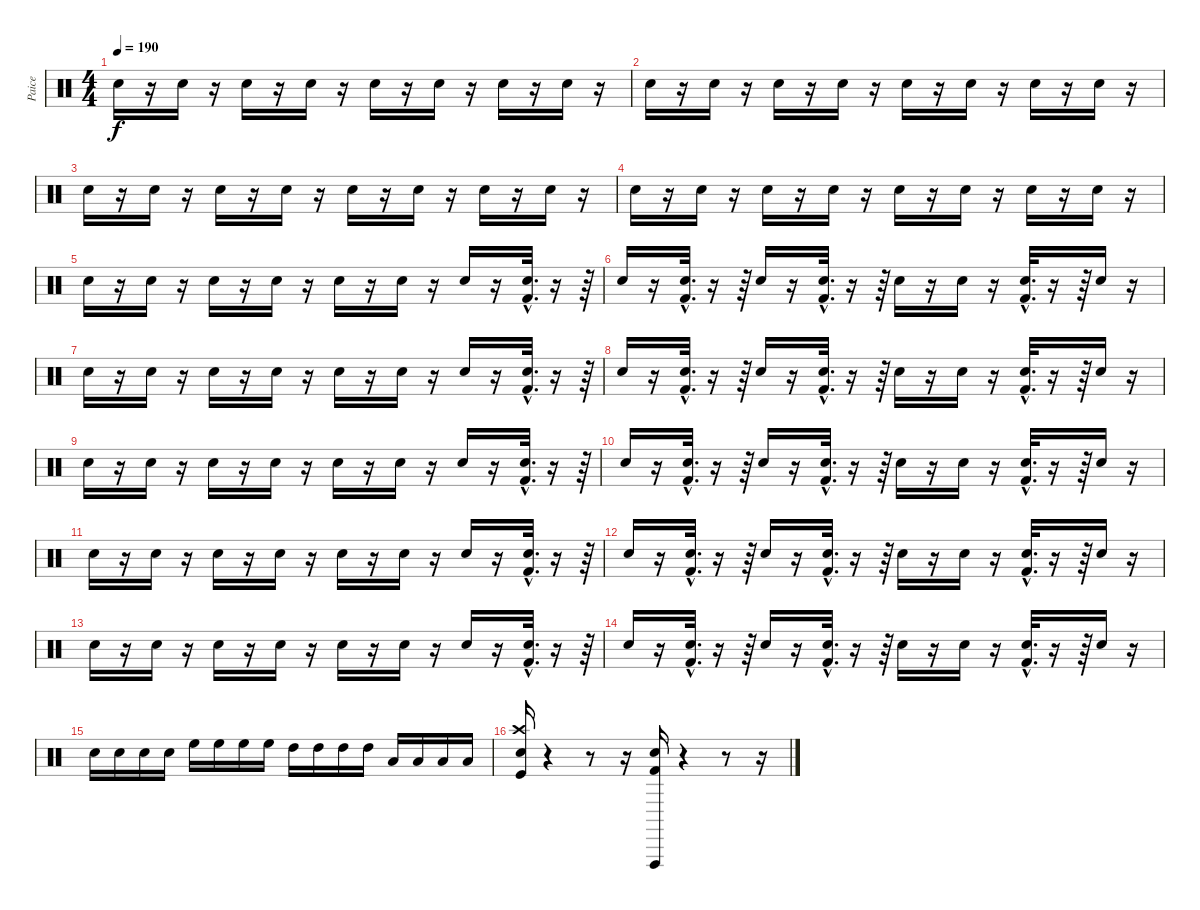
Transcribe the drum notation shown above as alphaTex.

\track ("Paice" "Paice") {instrument percussion}
\staff {score}
\articulation defaults
\ts (4 4)
\tempo 190
\clef neutral
\ks c "Snare (hit) 2".16{dy f}
r.16 "Snare (hit) 2".16 r.16 "Snare (hit) 2".16 r.16 "Snare (hit) 2".16 r.16 "Snare (hit) 2".16 r.16 "Snare (hit) 2".16 r.16 "Snare (hit) 2".16 r.16 "Snare (hit) 2".16 r.16 |
"Snare (hit) 2".16 r.16 "Snare (hit) 2".16 r.16 "Snare (hit) 2".16 r.16 "Snare (hit) 2".16 r.16 "Snare (hit) 2".16 r.16 "Snare (hit) 2".16 r.16 "Snare (hit) 2".16 r.16 "Snare (hit) 2".16 r.16 |
"Snare (hit) 2".16 r.16 "Snare (hit) 2".16 r.16 "Snare (hit) 2".16 r.16 "Snare (hit) 2".16 r.16 "Snare (hit) 2".16 r.16 "Snare (hit) 2".16 r.16 "Snare (hit) 2".16 r.16 "Snare (hit) 2".16 r.16 |
"Snare (hit) 2".16 r.16 "Snare (hit) 2".16 r.16 "Snare (hit) 2".16 r.16 "Snare (hit) 2".16 r.16 "Snare (hit) 2".16 r.16 "Snare (hit) 2".16 r.16 "Snare (hit) 2".16 r.16 "Snare (hit) 2".16 r.16 |
"Snare (hit) 2".16 r.16 "Snare (hit) 2".16 r.16 "Snare (hit) 2".16 r.16 "Snare (hit) 2".16 r.16 "Snare (hit) 2".16 r.16 "Snare (hit) 2".16 r.16 "Snare (hit) 2".16 r.16 ("Snare (hit) 2"{hac} "Kick (hit) 2"{hac}).32{d} r.16 r.64 |
"Snare (hit) 2".16 r.16 ("Snare (hit) 2"{hac} "Kick (hit) 2"{hac}).32{d} r.16 r.64 "Snare (hit) 2".16 r.16 ("Snare (hit) 2"{hac} "Kick (hit) 2"{hac}).32{d} r.16 r.64 "Snare (hit) 2".16 r.16 "Snare (hit) 2".16 r.16 ("Snare (hit) 2"{hac} "Kick (hit) 2"{hac}).32{d} r.16 r.64 "Snare (hit) 2".16 r.16 |
"Snare (hit) 2".16 r.16 "Snare (hit) 2".16 r.16 "Snare (hit) 2".16 r.16 "Snare (hit) 2".16 r.16 "Snare (hit) 2".16 r.16 "Snare (hit) 2".16 r.16 "Snare (hit) 2".16 r.16 ("Snare (hit) 2"{hac} "Kick (hit) 2"{hac}).32{d} r.16 r.64 |
"Snare (hit) 2".16 r.16 ("Snare (hit) 2"{hac} "Kick (hit) 2"{hac}).32{d} r.16 r.64 "Snare (hit) 2".16 r.16 ("Snare (hit) 2"{hac} "Kick (hit) 2"{hac}).32{d} r.16 r.64 "Snare (hit) 2".16 r.16 "Snare (hit) 2".16 r.16 ("Snare (hit) 2"{hac} "Kick (hit) 2"{hac}).32{d} r.16 r.64 "Snare (hit) 2".16 r.16 |
"Snare (hit) 2".16 r.16 "Snare (hit) 2".16 r.16 "Snare (hit) 2".16 r.16 "Snare (hit) 2".16 r.16 "Snare (hit) 2".16 r.16 "Snare (hit) 2".16 r.16 "Snare (hit) 2".16 r.16 ("Snare (hit) 2"{hac} "Kick (hit) 2"{hac}).32{d} r.16 r.64 |
"Snare (hit) 2".16 r.16 ("Snare (hit) 2"{hac} "Kick (hit) 2"{hac}).32{d} r.16 r.64 "Snare (hit) 2".16 r.16 ("Snare (hit) 2"{hac} "Kick (hit) 2"{hac}).32{d} r.16 r.64 "Snare (hit) 2".16 r.16 "Snare (hit) 2".16 r.16 ("Snare (hit) 2"{hac} "Kick (hit) 2"{hac}).32{d} r.16 r.64 "Snare (hit) 2".16 r.16 |
"Snare (hit) 2".16 r.16 "Snare (hit) 2".16 r.16 "Snare (hit) 2".16 r.16 "Snare (hit) 2".16 r.16 "Snare (hit) 2".16 r.16 "Snare (hit) 2".16 r.16 "Snare (hit) 2".16 r.16 ("Snare (hit) 2"{hac} "Kick (hit) 2"{hac}).32{d} r.16 r.64 |
"Snare (hit) 2".16 r.16 ("Snare (hit) 2"{hac} "Kick (hit) 2"{hac}).32{d} r.16 r.64 "Snare (hit) 2".16 r.16 ("Snare (hit) 2"{hac} "Kick (hit) 2"{hac}).32{d} r.16 r.64 "Snare (hit) 2".16 r.16 "Snare (hit) 2".16 r.16 ("Snare (hit) 2"{hac} "Kick (hit) 2"{hac}).32{d} r.16 r.64 "Snare (hit) 2".16 r.16 |
"Snare (hit) 2".16 r.16 "Snare (hit) 2".16 r.16 "Snare (hit) 2".16 r.16 "Snare (hit) 2".16 r.16 "Snare (hit) 2".16 r.16 "Snare (hit) 2".16 r.16 "Snare (hit) 2".16 r.16 ("Snare (hit) 2"{hac} "Kick (hit) 2"{hac}).32{d} r.16 r.64 |
"Snare (hit) 2".16 r.16 ("Snare (hit) 2"{hac} "Kick (hit) 2"{hac}).32{d} r.16 r.64 "Snare (hit) 2".16 r.16 ("Snare (hit) 2"{hac} "Kick (hit) 2"{hac}).32{d} r.16 r.64 "Snare (hit) 2".16 r.16 "Snare (hit) 2".16 r.16 ("Snare (hit) 2"{hac} "Kick (hit) 2"{hac}).32{d} r.16 r.64 "Snare (hit) 2".16 r.16 |
"Snare (hit) 2".16 "Snare (hit) 2".16 "Snare (hit) 2".16 "Snare (hit) 2".16 "High Floor Tom (hit)".16 "High Floor Tom (hit)".16 "High Floor Tom (hit)".16 "High Floor Tom (hit)".16 "High Tom (hit)".16 "High Tom (hit)".16 "High Tom (hit)".16 "High Tom (hit)".16 "Low Tom (hit)".16 "Low Tom (hit)".16 "Low Tom (hit)".16 "Low Tom (hit)".16 |
("Crash high (hit)" "Kick (hit)" "Snare (hit) 2").16 r.4 r.8 r.16 ("Vibraslap (hit)" "Kick (hit) 2" "Snare (hit) 2").16 r.4 r.8 r.16
